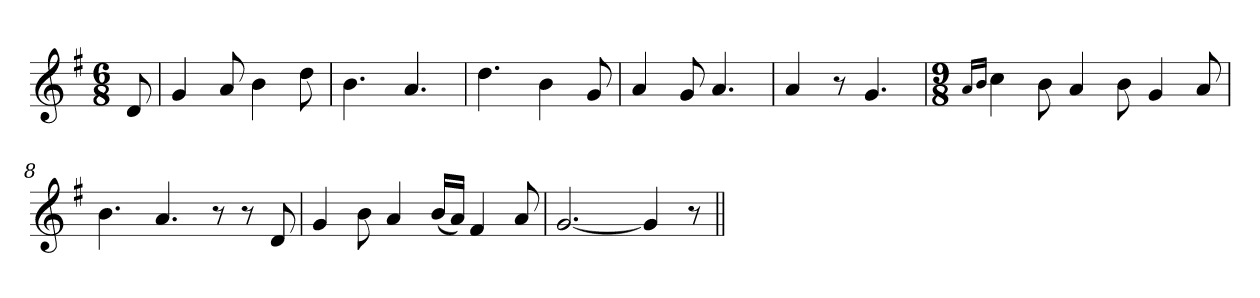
**kern
*part1
*staff1
*clefG2
*k[f#]
*G:
*M6/8
*MM100
=1
8d/
=2
4g/
8a/
4b\
8dd\
=3
4.b\
4.a/
=4
4.dd\
4b\
8g/
=5
4a/
8g/
4.a/
=6
4a/
8r
4.g/
=7
*M9/8
16qa/LL
16qb/JJ
4cc\
8b\
4a/
8b\
4g/
8a/
=8
4.b\
4.a/
8r
8r
8d/
!!LO:LB:g=z
=9
4g/
8b\
4a/
(<16b/LL
16a/JJ)
4f#/
8a/
=10
[2.g/
4g/]
8r
=||
*-
